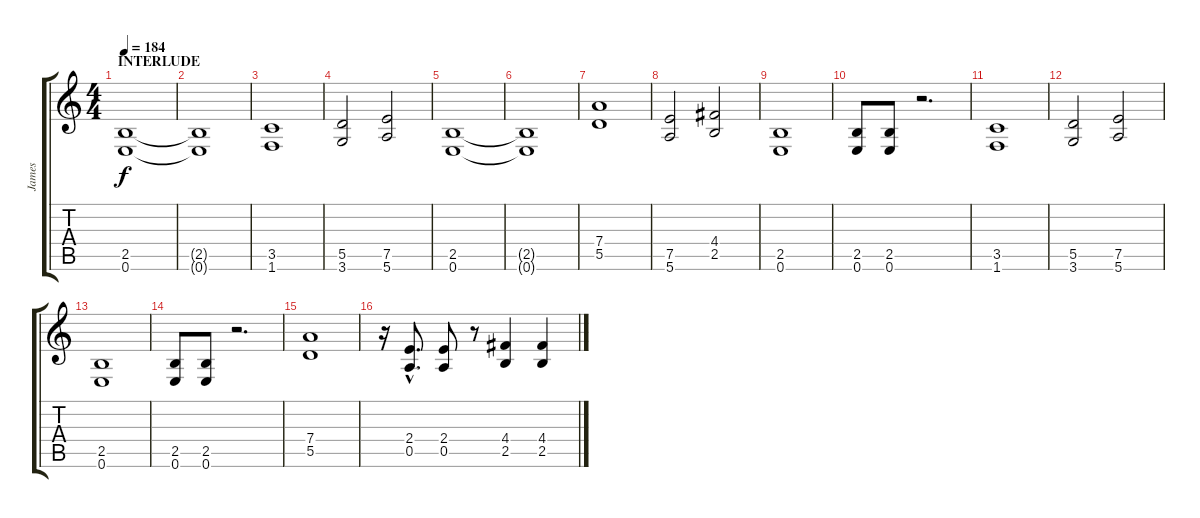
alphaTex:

\track ("James" "James") {instrument distortionguitar}
\staff {score tabs}
\tuning (E4 B3 G3 D3 A2 E2) {hide}
\ts (4 4)
\section ("" "INTERLUDE")
\tempo 184
\clef g2
\ks c
(2.5 0.6).1{dy f} |
(2.5{t} 0.6{t}).1 |
(3.5 1.6).1 |
(5.5 3.6).2 (7.5 5.6).2 |
(2.5 0.6).1 |
(2.5{t} 0.6{t}).1 |
(7.4 5.5).1 |
(7.5 5.6).2 (4.4 2.5).2 |
(2.5 0.6).1 |
(2.5 0.6).8 (2.5 0.6).8 r.2{d} |
(3.5 1.6).1 |
(5.5 3.6).2 (7.5 5.6).2 |
(2.5 0.6).1 |
(2.5 0.6).8 (2.5 0.6).8 r.2{d} |
(7.4 5.5).1 |
r.16 (2.4{hac} 0.5{hac}).8{d} (2.4 0.5).8 r.8 (4.4 2.5).4 (4.4 2.5).4
